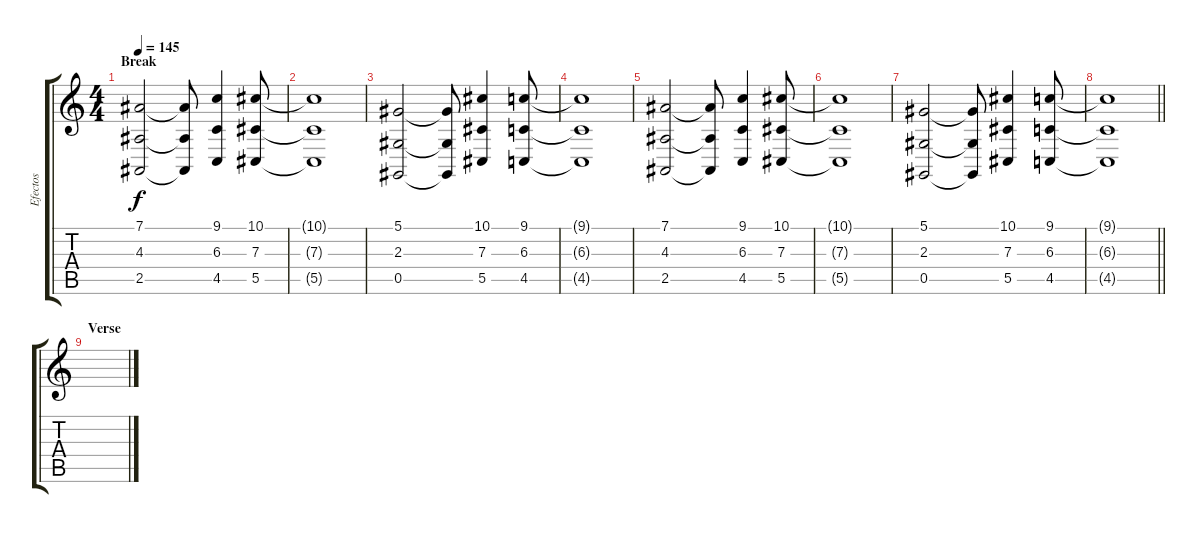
\track ("Efectos" "Efectos") {instrument stringensemble1}
\staff {score tabs}
\tuning (Eb4 Bb3 Gb3 Db3 Ab2 Eb2) {hide}
\ts (4 4)
\section ("" "Break")
\tempo 145
\clef g2
\ks c
(7.1 4.3 2.5).2{dy f} (7.1{t} 4.3{t} 2.5{t}).8 (9.1 6.3 4.5).4 (10.1 7.3 5.5).8 |
(10.1{t} 7.3{t} 5.5{t}).1 |
(5.1 2.3 0.5).2 (5.1{t} 2.3{t} 0.5{t}).8 (10.1 7.3 5.5).4 (9.1 6.3 4.5).8 |
(9.1{t} 6.3{t} 4.5{t}).1 |
(7.1 4.3 2.5).2 (7.1{t} 4.3{t} 2.5{t}).8 (9.1 6.3 4.5).4 (10.1 7.3 5.5).8 |
(10.1{t} 7.3{t} 5.5{t}).1 |
(5.1 2.3 0.5).2 (5.1{t} 2.3{t} 0.5{t}).8 (10.1 7.3 5.5).4 (9.1 6.3 4.5).8 |
\barLineRight lightlight
(9.1{t} 6.3{t} 4.5{t}).1 |
\section ("" "Verse")
